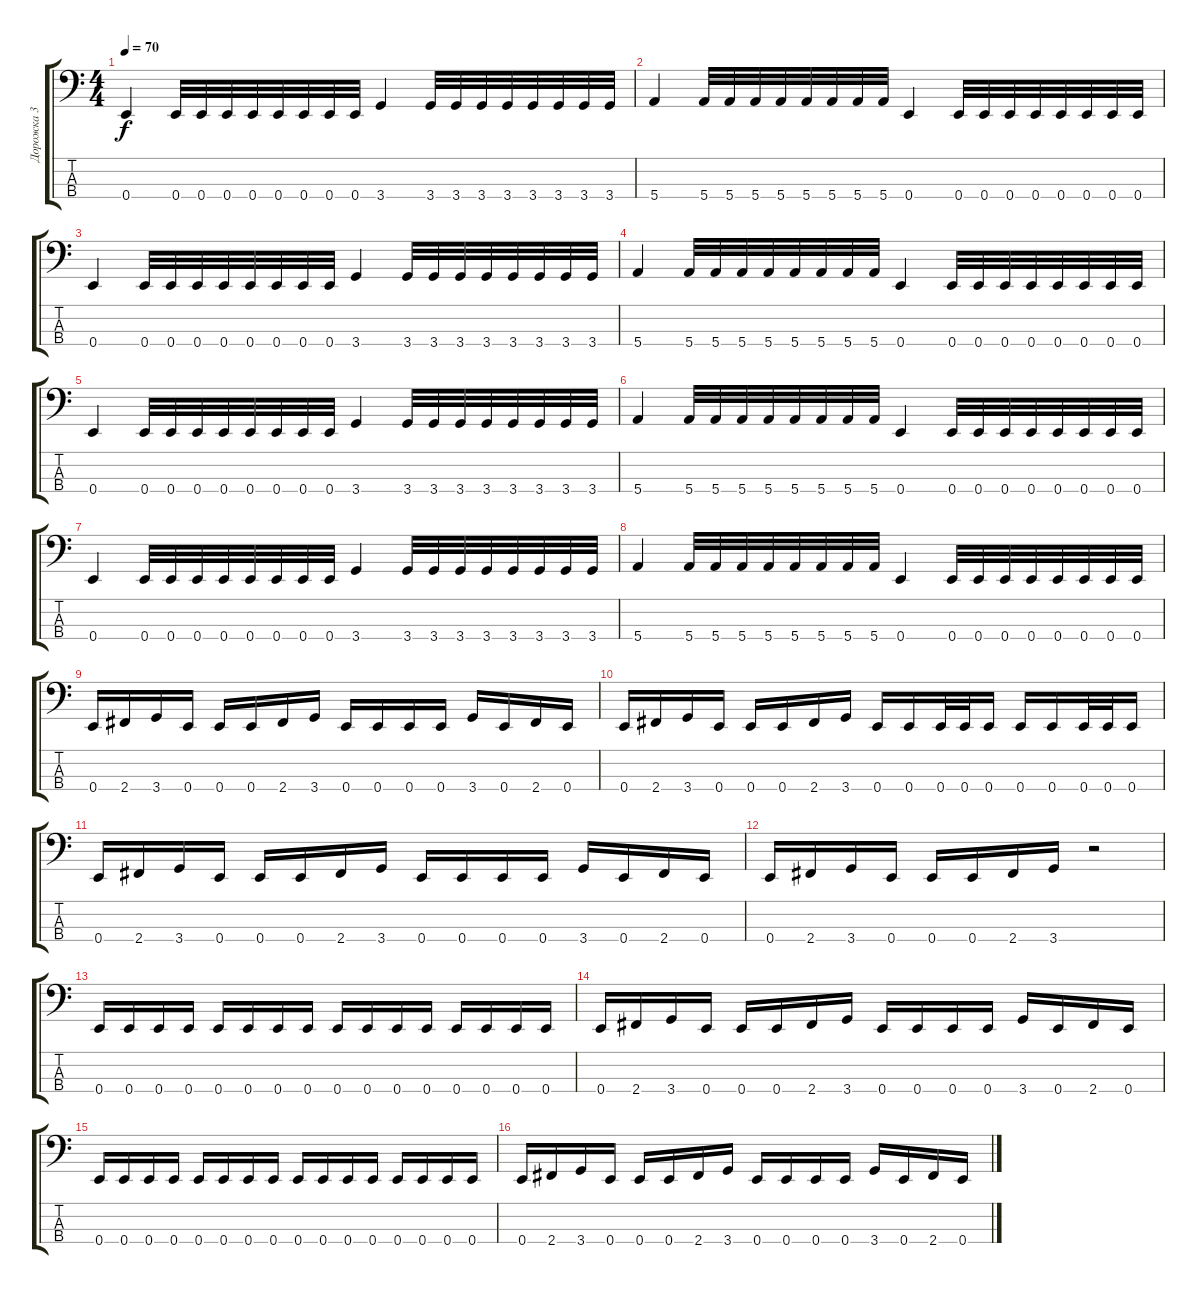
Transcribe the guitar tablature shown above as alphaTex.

\track ("Дорожка 3" "Дорожка 3") {instrument electricbassfinger}
\staff {score tabs}
\tuning (G2 D2 A1 E1) {hide}
\ts (4 4)
\tempo 70
\clef f4
\ks c
0.4.4{dy f} 0.4.32 0.4.32 0.4.32 0.4.32 0.4.32 0.4.32 0.4.32 0.4.32 3.4.4 3.4.32 3.4.32 3.4.32 3.4.32 3.4.32 3.4.32 3.4.32 3.4.32 |
5.4.4 5.4.32 5.4.32 5.4.32 5.4.32 5.4.32 5.4.32 5.4.32 5.4.32 0.4.4 0.4.32 0.4.32 0.4.32 0.4.32 0.4.32 0.4.32 0.4.32 0.4.32 |
0.4.4 0.4.32 0.4.32 0.4.32 0.4.32 0.4.32 0.4.32 0.4.32 0.4.32 3.4.4 3.4.32 3.4.32 3.4.32 3.4.32 3.4.32 3.4.32 3.4.32 3.4.32 |
5.4.4 5.4.32 5.4.32 5.4.32 5.4.32 5.4.32 5.4.32 5.4.32 5.4.32 0.4.4 0.4.32 0.4.32 0.4.32 0.4.32 0.4.32 0.4.32 0.4.32 0.4.32 |
0.4.4 0.4.32 0.4.32 0.4.32 0.4.32 0.4.32 0.4.32 0.4.32 0.4.32 3.4.4 3.4.32 3.4.32 3.4.32 3.4.32 3.4.32 3.4.32 3.4.32 3.4.32 |
5.4.4 5.4.32 5.4.32 5.4.32 5.4.32 5.4.32 5.4.32 5.4.32 5.4.32 0.4.4 0.4.32 0.4.32 0.4.32 0.4.32 0.4.32 0.4.32 0.4.32 0.4.32 |
0.4.4 0.4.32 0.4.32 0.4.32 0.4.32 0.4.32 0.4.32 0.4.32 0.4.32 3.4.4 3.4.32 3.4.32 3.4.32 3.4.32 3.4.32 3.4.32 3.4.32 3.4.32 |
5.4.4 5.4.32 5.4.32 5.4.32 5.4.32 5.4.32 5.4.32 5.4.32 5.4.32 0.4.4 0.4.32 0.4.32 0.4.32 0.4.32 0.4.32 0.4.32 0.4.32 0.4.32 |
0.4.16 2.4.16 3.4.16 0.4.16 0.4.16 0.4.16 2.4.16 3.4.16 0.4.16 0.4.16 0.4.16 0.4.16 3.4.16 0.4.16 2.4.16 0.4.16 |
0.4.16 2.4.16 3.4.16 0.4.16 0.4.16 0.4.16 2.4.16 3.4.16 0.4.16 0.4.16 0.4.32 0.4.32 0.4.16 0.4.16 0.4.16 0.4.32 0.4.32 0.4.16 |
0.4.16 2.4.16 3.4.16 0.4.16 0.4.16 0.4.16 2.4.16 3.4.16 0.4.16 0.4.16 0.4.16 0.4.16 3.4.16 0.4.16 2.4.16 0.4.16 |
0.4.16 2.4.16 3.4.16 0.4.16 0.4.16 0.4.16 2.4.16 3.4.16 r.2 |
0.4.16 0.4.16 0.4.16 0.4.16 0.4.16 0.4.16 0.4.16 0.4.16 0.4.16 0.4.16 0.4.16 0.4.16 0.4.16 0.4.16 0.4.16 0.4.16 |
0.4.16 2.4.16 3.4.16 0.4.16 0.4.16 0.4.16 2.4.16 3.4.16 0.4.16 0.4.16 0.4.16 0.4.16 3.4.16 0.4.16 2.4.16 0.4.16 |
0.4.16 0.4.16 0.4.16 0.4.16 0.4.16 0.4.16 0.4.16 0.4.16 0.4.16 0.4.16 0.4.16 0.4.16 0.4.16 0.4.16 0.4.16 0.4.16 |
0.4.16 2.4.16 3.4.16 0.4.16 0.4.16 0.4.16 2.4.16 3.4.16 0.4.16 0.4.16 0.4.16 0.4.16 3.4.16 0.4.16 2.4.16 0.4.16
